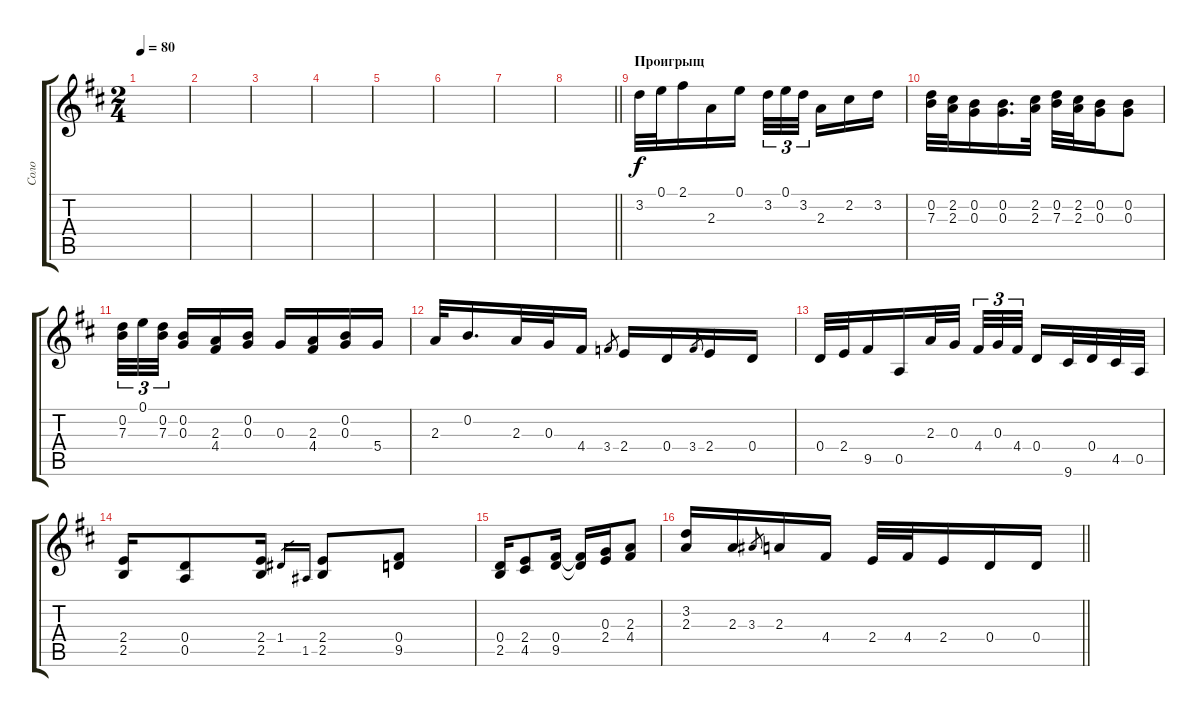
\track ("Соло" "Соло") {instrument electricguitarjazz}
\staff {score tabs}
\tuning (E4 B3 G3 D3 A2 E2) {hide}
\ts (2 4)
\tempo 80
\clef g2
\ks d
|
|
|
|
|
|
|
\barLineRight lightlight
|
\section ("" "Проигрыщ")
3.2.32 0.1.32 2.1.16 2.3.16 0.1.16 3.2.32{tu (3 2)} 0.1.32{tu (3 2)} 3.2.32{tu (3 2) beam splitsecondary} 2.3.16 2.2.16 3.2.16 |
(0.2 7.3).32 (2.2 2.3).32 (0.2 0.3).16 (0.2 0.3).16{d} (2.2 2.3).32 (0.2 7.3).32 (2.2 2.3).32 (0.2 0.3).16 (0.2 0.3).8 |
(0.2 7.3).32{tu (3 2)} 0.1.32{tu (3 2)} (0.2 7.3).32{tu (3 2) beam splitsecondary} (0.2 0.3).16 (2.3 4.4).16 (0.2 0.3).16 0.3.16 (2.3 4.4).16 (0.2 0.3).16 5.4.16 |
2.3.32 0.2.16{d} 2.3.32 0.3.32 4.4.16 3.4.8{gr} 2.4.16 0.4.16 3.4.8{gr} 2.4.16 0.4.16 |
0.4.32 2.4.32 9.5.16 0.5.16 2.3.32 0.3.32 4.4.32{tu (3 2)} 0.3.32{tu (3 2)} 4.4.32{tu (3 2) beam splitsecondary} 0.4.16 9.6.32 0.4.32 4.5.32 0.5.32 |
(2.4 2.5).16 (0.4 0.5).8 (2.4 2.5).16 1.4.16{gr} 1.5.16{gr} (2.4 2.5).8 (0.4 9.5).8 |
(0.4 2.5).16 (2.4 4.5).8 (0.4 9.5).16 (0.4{t} 9.5{t}).16 (0.3 2.4).16 (2.3 4.4).8 |
\barLineRight lightlight
(3.2 2.3).16 2.3.16 3.3.8{gr} 2.3.16 4.4.16 2.4.32 4.4.32 2.4.16 0.4.16 0.4.16
